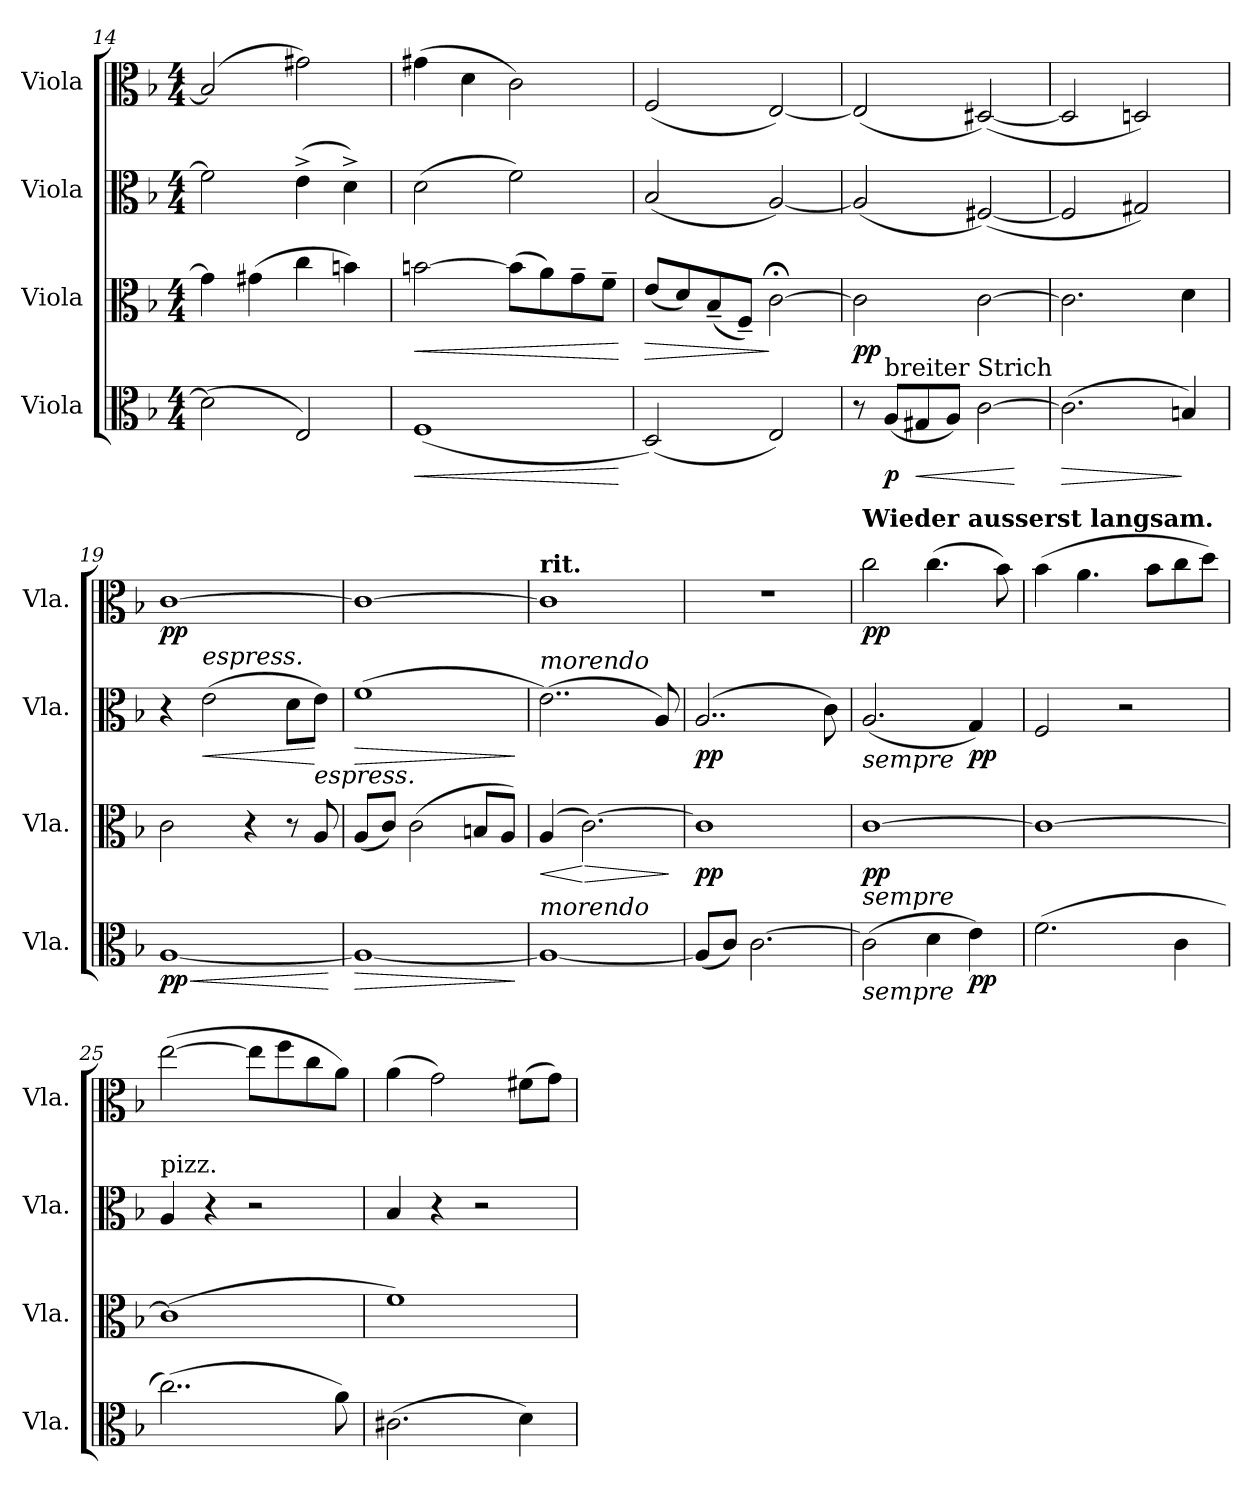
**kern	**dynam	**kern	**dynam	**kern	**dynam	**kern	**dynam
*part4	*part4	*part3	*part3	*part2	*part2	*part1	*part1
*staff4	*staff4	*staff3	*staff3	*staff2	*staff2	*staff1	*staff1
*I"Viola	*	*I"Viola	*	*I"Viola	*	*I"Viola	*
*I'Vla.	*	*I'Vla.	*	*I'Vla.	*	*I'Vla.	*
*clefC3	*	*clefC3	*	*clefC3	*	*clefC3	*
*k[b-]	*	*k[b-]	*	*k[b-]	*	*k[b-]	*
*M4/4	*	*M4/4	*	*M4/4	*	*M4/4	*
=14	=14	=14	=14	=14	=14	=14	=14
(2d\]	.	4g#\]	.	2f\]	.	(2B/]	.
.	.	(4g#X\	.	.	.	.	.
2E/)	.	4cc\	.	(4e^\	.	2g#X\)	.
.	.	4bn\)	.	4d^\)	.	.	.
=15	=15	=15	=15	=15	=15	=15	=15
!	!LO:HP:b	!	!LO:HP:b	!	!	!	!
(1F	<	[2bn\	<	(2d\	.	(4g#X\	.
.	.	.	.	.	.	4d\	.
.	.	(8b\L]	.	2f\)	.	2c\)	.
.	.	8a\)	.	.	.	.	.
.	.	8g~\	.	.	.	.	.
.	.	8f~\J	.	.	.	.	.
.	[	.	[	.	.	.	.
=16	=16	=16	=16	=16	=16	=16	=16
!	!	!	!LO:HP:b	!	!	!	!
(2D/)	.	(8e/L	>	(2B-/	.	(2F/	.
.	.	8d/)	.	.	.	.	.
.	.	(8B-~/	.	.	.	.	.
.	.	8F~/J)	.	.	.	.	.
2E/)	.	[2c;<\	]	[2A/)	.	[2E/)	.
!!LO:LB:g=z
=17	=17	=17	=17	=17	=17	=17	=17
!	!	!	!LO:DY:b	!	!	!	!
8r	.	2c\]	pp	(2A/]	.	(2E/]	.
!LO:TX:a:t=breiter Strich	!	!	!	!	!	!	!
!	!LO:DY:b	!	!	!	!	!	!
(8A/L	p	.	.	.	.	.	.
!	!LO:HP:b	!	!	!	!	!	!
8G#X/	<	.	.	.	.	.	.
8A/J)	.	.	.	.	.	.	.
[2c\	.	[2c\	.	([2F#X/)	.	([2D#X/)	.
.	[	.	.	.	.	.	.
=18	=18	=18	=18	=18	=18	=18	=18
!	!LO:HP:b	!	!	!	!	!	!
(2.c\]	>	2.c\]	.	2F#/]	.	2D#/]	.
.	.	.	.	2G#X/)	.	2Dn/)	.
4Bn/)	]	4d\	.	.	.	.	.
=19	=19	=19	=19	=19	=19	=19	=19
!	!LO:HP:b	!	!	!	!	!	!
!	!LO:DY:n=1:b	!	!	!	!	!	!LO:DY:b
[1A	< pp	2c\	.	4r	.	[1c	pp
!	!	!	!	!LO:TX:a:i:t=espress.	!	!	!
!	!	!	!	!	!LO:HP:b	!	!
.	.	.	.	(2e\	<	.	.
.	.	4r	.	.	.	.	.
.	.	8r	.	8d\L	.	.	.
!	!	!LO:TX:a:i:t=espress.	!	!	!	!	!
.	.	8A/	.	8e\J)	[	.	.
.	[	.	.	.	.	.	.
=20	=20	=20	=20	=20	=20	=20	=20
!	!LO:HP:b	!	!	!	!LO:HP:b	!	!
1A_	>	(8A/L	.	(1f	>	1c_	.
.	.	8c/J)	.	.	.	.	.
.	.	(2c\	.	.	.	.	.
.	.	8Bn/L	.	.	.	.	.
.	.	8A/J)	.	.	.	.	.
.	]	.	.	.	]	.	.
=21	=21	=21	=21	=21	=21	=21	=21
!	!	!	!	!	!	!LO:TX:a:B:t=rit.	!
!	!	!	!	!LO:TX:a:i:t=morendo	!	!	!
!LO:TX:a:i:t=morendo	!	!	!	!	!	!	!
!	!	!	!LO:HP:b	!	!	!	!
1A_	.	(4A/	<	(2..e\)	.	1c]	.
!	!	!	!LO:HP:n=1:b	!	!	!	!
.	.	[2.c\)	[ >	.	.	.	.
.	.	.	.	8A/)	.	.	.
.	.	.	]	.	.	.	.
=22	=22	=22	=22	=22	=22	=22	=22
!	!	!	!LO:DY:b	!	!LO:DY:b	!	!
(8A/L]	.	1c]	pp	(2..A/	pp	1r	.
8c/J)	.	.	.	.	.	.	.
[2.c\	.	.	.	.	.	.	.
.	.	.	.	8c\)	.	.	.
=23	=23	=23	=23	=23	=23	=23	=23
!	!	!	!	!	!	!LO:TX:a:B:t=Wieder ausserst langsam.	!
!	!	!	!	!LO:TX:b:i:t=sempre	!	!	!
!	!	!LO:TX:b:i:t=sempre	!	!	!	!	!
!LO:TX:b:i:t=sempre	!	!	!	!	!	!	!
!	!	!	!LO:DY:b	!	!	!	!LO:DY:b
(2c\]	.	[1c	pp	(2.A/	.	2cc\	pp
4d\	.	.	.	.	.	(4.cc\	.
!	!LO:DY:b	!	!	!	!LO:DY:b	!	!
4e\)	pp	.	.	4G/)	pp	.	.
.	.	.	.	.	.	8b-\)	.
=24	=24	=24	=24	=24	=24	=24	=24
(2.f\	.	1c_	.	2F/	.	(4b-\	.
.	.	.	.	.	.	4.a\	.
.	.	.	.	2r	.	.	.
.	.	.	.	.	.	8b-\L	.
4c\	.	.	.	.	.	8cc\	.
.	.	.	.	.	.	8dd\J)	.
!!LO:PB:g=z
=25	=25	=25	=25	=25	=25	=25	=25
!	!	!	!	!LO:TX:a:t=pizz.	!	!	!
(2..cc\)	.	(1c]	.	4A/	.	([2ee\	.
.	.	.	.	4r	.	.	.
.	.	.	.	2r	.	8ee\L]	.
.	.	.	.	.	.	8ff\	.
.	.	.	.	.	.	8cc\	.
8a\)	.	.	.	.	.	8a\J)	.
=26	=26	=26	=26	=26	=26	=26	=26
(2.c#X\	.	1f)	.	4B-/	.	(4a\	.
.	.	.	.	4r	.	2g\)	.
.	.	.	.	2r	.	.	.
4d\)	.	.	.	.	.	(8f#X\L	.
.	.	.	.	.	.	8g\J)	.
=	=	=	=	=	=	=	=
*-	*-	*-	*-	*-	*-	*-	*-
